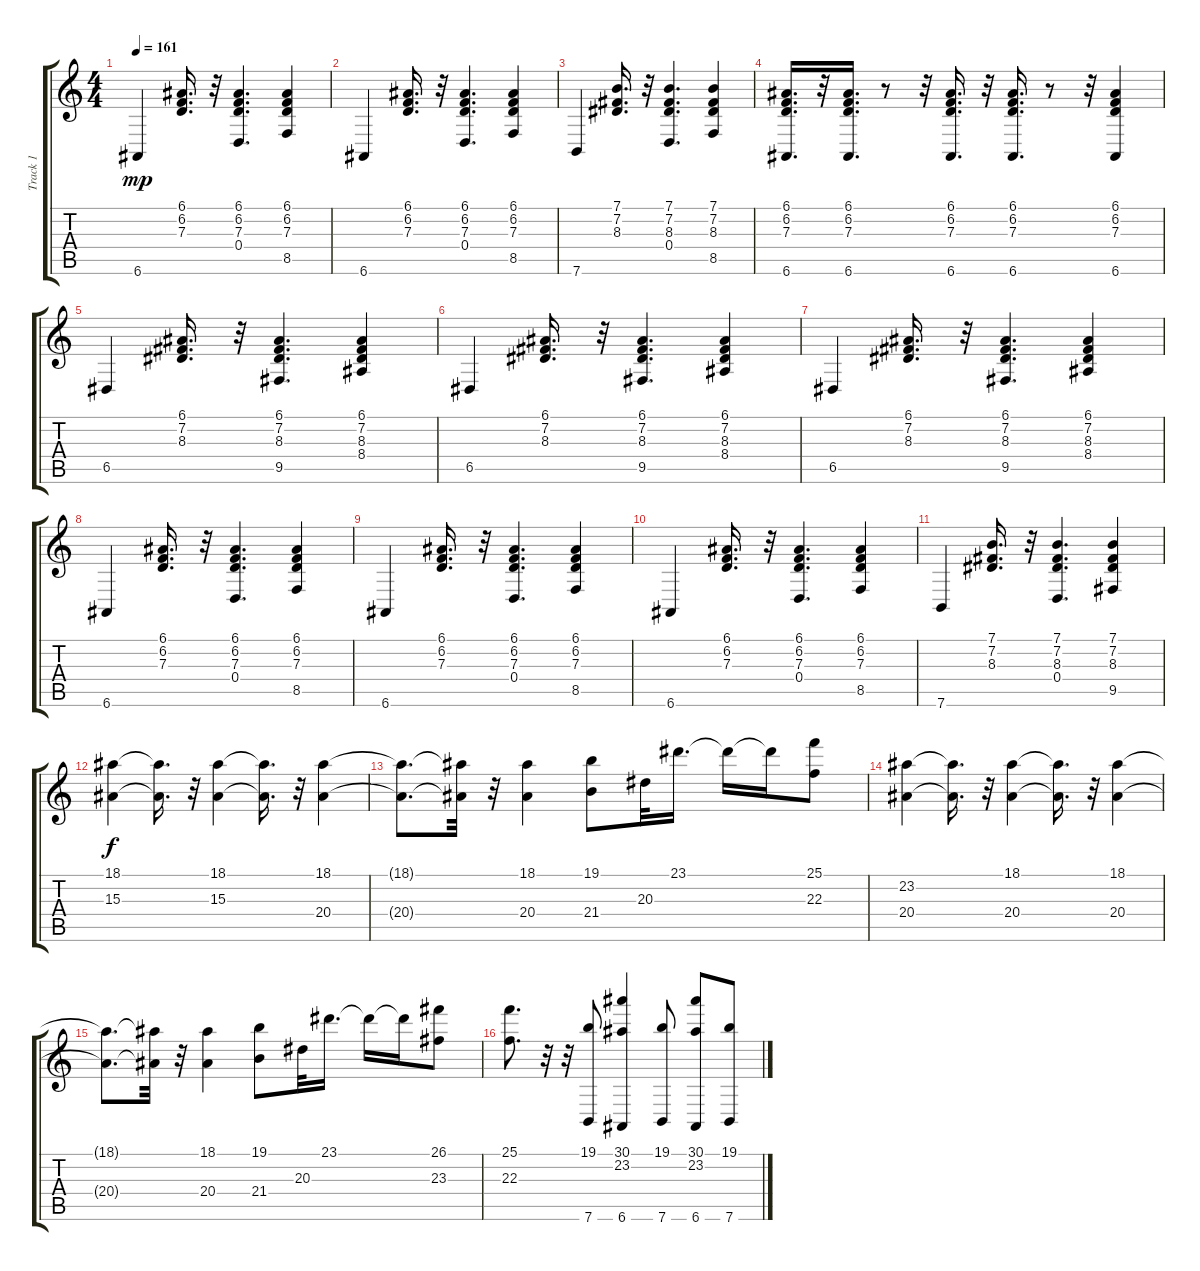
\track ("Track 1" "Track 1") {instrument acousticgrandpiano}
\staff {score tabs}
\tuning (E4 B3 G3 D3 A2 E2) {hide}
\ts (4 4)
\tempo 161
\clef g2
\ks c
6.6.4{dy mp} (6.1 6.2 7.3).16{d} r.32 (6.1 6.2 7.3 0.4).4{d} (6.1 6.2 7.3 8.5).4 |
6.6.4 (6.1 6.2 7.3).16{d} r.32 (6.1 6.2 7.3 0.4).4{d} (6.1 6.2 7.3 8.5).4 |
7.6.4 (7.1 7.2 8.3).16{d} r.32 (7.1 7.2 8.3 0.4).4{d} (7.1 7.2 8.3 8.5).4 |
(6.1 6.2 7.3 6.6).16{d} r.32 (6.1 6.2 7.3 6.6).16{d} r.8 r.32 (6.1 6.2 7.3 6.6).16{d} r.32 (6.1 6.2 7.3 6.6).16{d} r.8 r.32 (6.1 6.2 7.3 6.6).4 |
6.5.4 (6.1 7.2 8.3).16{d} r.32 (6.1 7.2 8.3 9.5).4{d} (6.1 7.2 8.3 8.4).4 |
6.5.4 (6.1 7.2 8.3).16{d} r.32 (6.1 7.2 8.3 9.5).4{d} (6.1 7.2 8.3 8.4).4 |
6.5.4 (6.1 7.2 8.3).16{d} r.32 (6.1 7.2 8.3 9.5).4{d} (6.1 7.2 8.3 8.4).4 |
6.6.4 (6.1 6.2 7.3).16{d} r.32 (6.1 6.2 7.3 0.4).4{d} (6.1 6.2 7.3 8.5).4 |
6.6.4 (6.1 6.2 7.3).16{d} r.32 (6.1 6.2 7.3 0.4).4{d} (6.1 6.2 7.3 8.5).4 |
6.6.4 (6.1 6.2 7.3).16{d} r.32 (6.1 6.2 7.3 0.4).4{d} (6.1 6.2 7.3 8.5).4 |
7.6.4 (7.1 7.2 8.3).16{d} r.32 (7.1 7.2 8.3 0.4).4{d} (7.1 7.2 8.3 9.5).4 |
(18.1 15.3).4{dy f} (18.1{t} 15.3{t}).16{d} r.32 (18.1 15.3).4 (18.1{t} 15.3{t}).16{d} r.32 (18.1 20.4).4 |
(18.1{t} 20.4{t}).8{d} (18.1{t} 20.4{t}).32 r.32 (18.1 20.4).4 (19.1 21.4).8 20.3.32 23.1.16{d} 23.1{t}.16 23.1{t}.16 (25.1 22.3).8 |
(23.2 20.4).4 (23.2{t} 20.4{t}).16{d} r.32 (18.1 20.4).4 (18.1{t} 20.4{t}).16{d} r.32 (18.1 20.4).4 |
(18.1{t} 20.4{t}).8{d} (18.1{t} 20.4{t}).32 r.32 (18.1 20.4).4 (19.1 21.4).8 20.3.32 23.1.16{d} 23.1{t}.16 23.1{t}.16 (26.1 23.3).8 |
(25.1 22.3).8{d} r.32 r.32 (19.1 7.6).8 (30.1 23.2 6.6).4 (19.1 7.6).8 (30.1 23.2 6.6).8 (19.1 7.6).8
